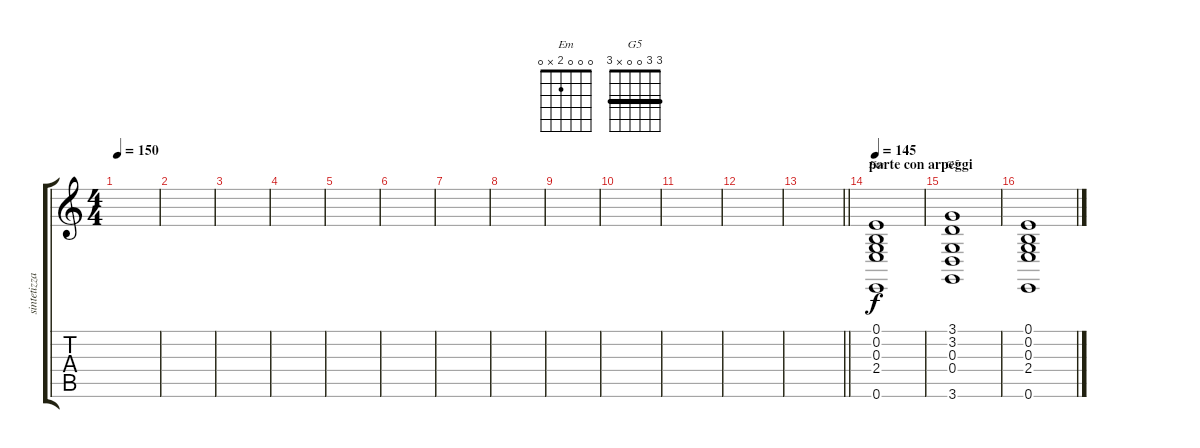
\track ("sintetizzatore" "sintetizza") {instrument pad8sweep}
\staff {score tabs}
\tuning (E4 B3 G3 D3 A2 E2) {hide}
\chord ("Em" 0 0 0 2 x 0)
\chord ("G5" 3 3 0 0 x 3) {barre 3}
\ts (4 4)
\tempo 150
\clef g2
\ks c
|
|
|
|
|
|
|
|
|
|
|
|
\barLineRight lightlight
|
\section ("" "parte con arpeggi")
\tempo 145
(0.1 0.2 0.3 2.4 0.6).1{ch "Em"} |
(3.1 3.2 0.3 0.4 3.6).1{ch "G5"} |
(0.1 0.2 0.3 2.4 0.6).1
